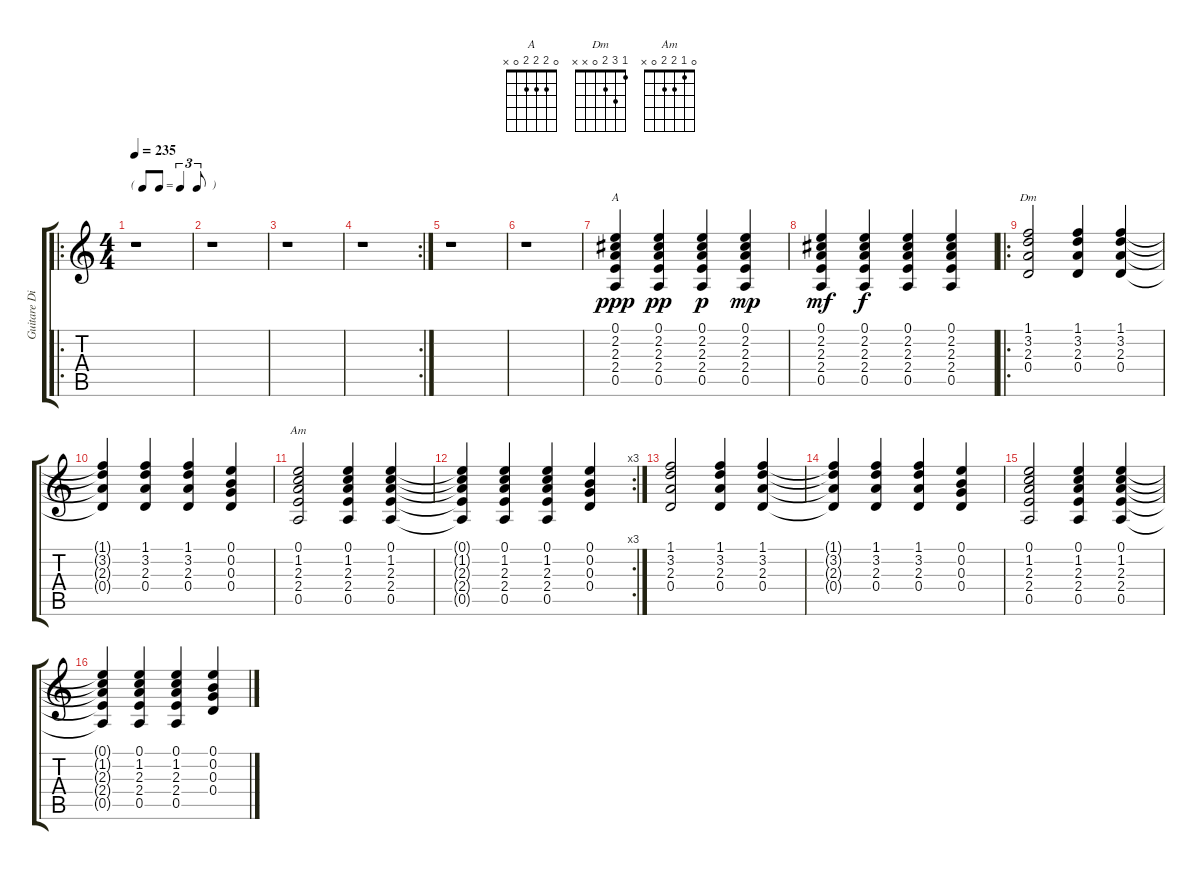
\track ("Guitare Disto" "Guitare Di") {instrument distortionguitar}
\staff {score tabs}
\tuning (E4 B3 G3 D3 A2 E2) {hide}
\chord ("A" 0 2 2 2 0 x)
\chord ("Dm" 1 3 2 0 x x)
\chord ("Am" 0 1 2 2 0 x)
\ro
\ts (4 4)
\tf triplet8th
\tempo 235
\clef g2
\ks c
r.1{dy ppp} |
r.1 |
r.1 |
\rc 2
r.1 |
r.1 |
r.1 |
(0.1 2.2 2.3 2.4 0.5).4{ch "A"} (0.1 2.2 2.3 2.4 0.5).4{dy pp} (0.1 2.2 2.3 2.4 0.5).4{dy p} (0.1 2.2 2.3 2.4 0.5).4{dy mp} |
(0.1 2.2 2.3 2.4 0.5).4{dy mf} (0.1 2.2 2.3 2.4 0.5).4{dy f} (0.1 2.2 2.3 2.4 0.5).4 (0.1 2.2 2.3 2.4 0.5).4 |
\ro
(1.1 3.2 2.3 0.4).2{ch "Dm"} (1.1 3.2 2.3 0.4).4 (1.1 3.2 2.3 0.4).4 |
(1.1{t} 3.2{t} 2.3{t} 0.4{t}).4 (1.1 3.2 2.3 0.4).4 (1.1 3.2 2.3 0.4).4 (0.1 0.2 0.3 0.4).4 |
(0.1 1.2 2.3 2.4 0.5).2{ch "Am"} (0.1 1.2 2.3 2.4 0.5).4 (0.1 1.2 2.3 2.4 0.5).4 |
\rc 3
(0.1{t} 1.2{t} 2.3{t} 2.4{t} 0.5{t}).4 (0.1 1.2 2.3 2.4 0.5).4 (0.1 1.2 2.3 2.4 0.5).4 (0.1 0.2 0.3 0.4).4 |
(1.1 3.2 2.3 0.4).2 (1.1 3.2 2.3 0.4).4 (1.1 3.2 2.3 0.4).4 |
(1.1{t} 3.2{t} 2.3{t} 0.4{t}).4 (1.1 3.2 2.3 0.4).4 (1.1 3.2 2.3 0.4).4 (0.1 0.2 0.3 0.4).4 |
(0.1 1.2 2.3 2.4 0.5).2 (0.1 1.2 2.3 2.4 0.5).4 (0.1 1.2 2.3 2.4 0.5).4 |
(0.1{t} 1.2{t} 2.3{t} 2.4{t} 0.5{t}).4 (0.1 1.2 2.3 2.4 0.5).4 (0.1 1.2 2.3 2.4 0.5).4 (0.1 0.2 0.3 0.4).4
